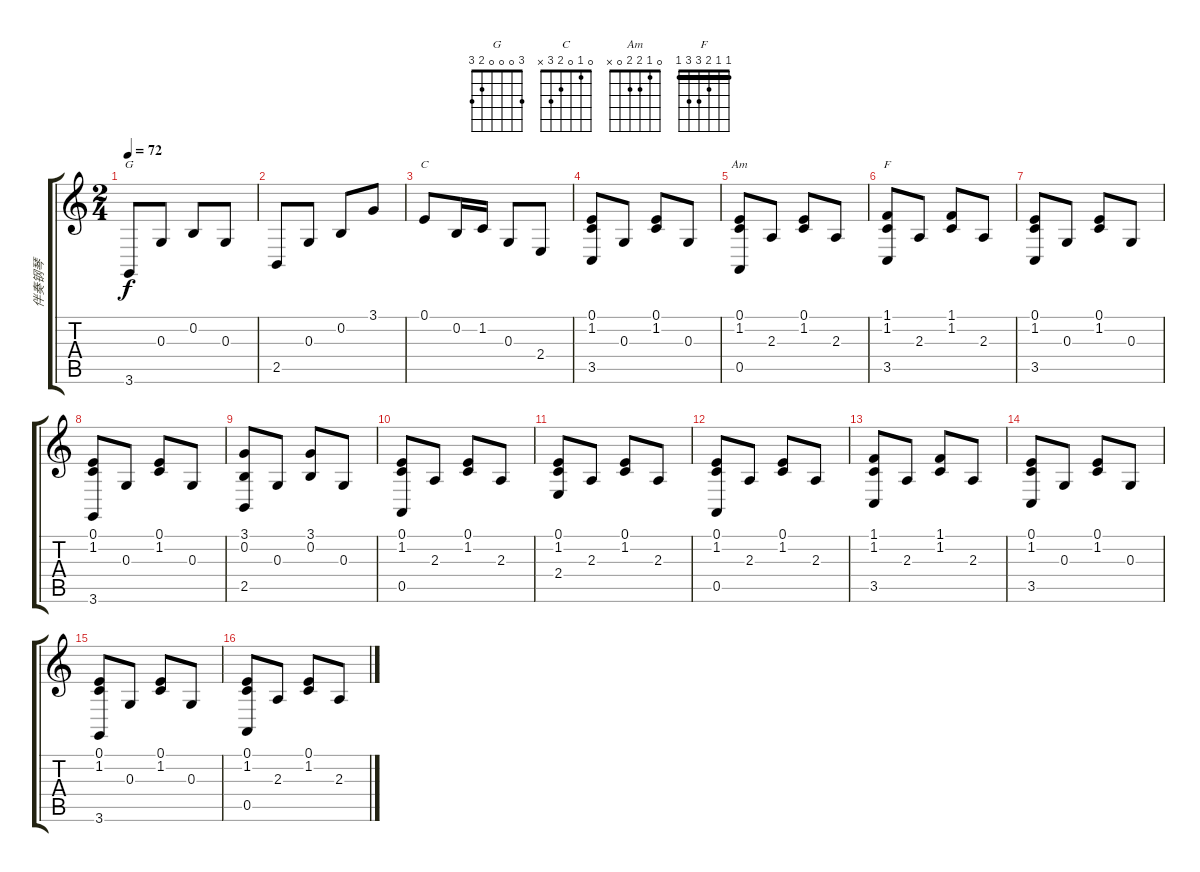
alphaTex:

\track ("伴奏钢琴" "伴奏钢琴") {instrument electricgrandpiano}
\staff {score tabs}
\tuning (E4 B3 G3 D3 A2 E2) {hide}
\chord ("G" 3 0 0 0 2 3)
\chord ("C" 0 1 0 2 3 x)
\chord ("Am" 0 1 2 2 0 x)
\chord ("F" 1 1 2 3 3 1) {barre 1}
\ts (2 4)
\tempo 72
\clef g2
\ks c
3.6.8{ch "G" dy f} 0.3.8 0.2.8 0.3.8 |
2.5.8 0.3.8 0.2.8 3.1.8 |
0.1.8{ch "C"} 0.2.16 1.2.16 0.3.8 2.4.8 |
(0.1 1.2 3.5).8 0.3.8 (0.1 1.2).8 0.3.8 |
(0.1 1.2 0.5).8{ch "Am"} 2.3.8 (0.1 1.2).8 2.3.8 |
(1.1 1.2 3.5).8{ch "F"} 2.3.8 (1.1 1.2).8 2.3.8 |
(0.1 1.2 3.5).8 0.3.8 (0.1 1.2).8 0.3.8 |
(0.1 1.2 3.6).8 0.3.8 (0.1 1.2).8 0.3.8 |
(3.1 0.2 2.5).8 0.3.8 (3.1 0.2).8 0.3.8 |
(0.1 1.2 0.5).8 2.3.8 (0.1 1.2).8 2.3.8 |
(0.1 1.2 2.4).8 2.3.8 (0.1 1.2).8 2.3.8 |
(0.1 1.2 0.5).8 2.3.8 (0.1 1.2).8 2.3.8 |
(1.1 1.2 3.5).8 2.3.8 (1.1 1.2).8 2.3.8 |
(0.1 1.2 3.5).8 0.3.8 (0.1 1.2).8 0.3.8 |
(0.1 1.2 3.6).8 0.3.8 (0.1 1.2).8 0.3.8 |
(0.1 1.2 0.5).8 2.3.8 (0.1 1.2).8 2.3.8
